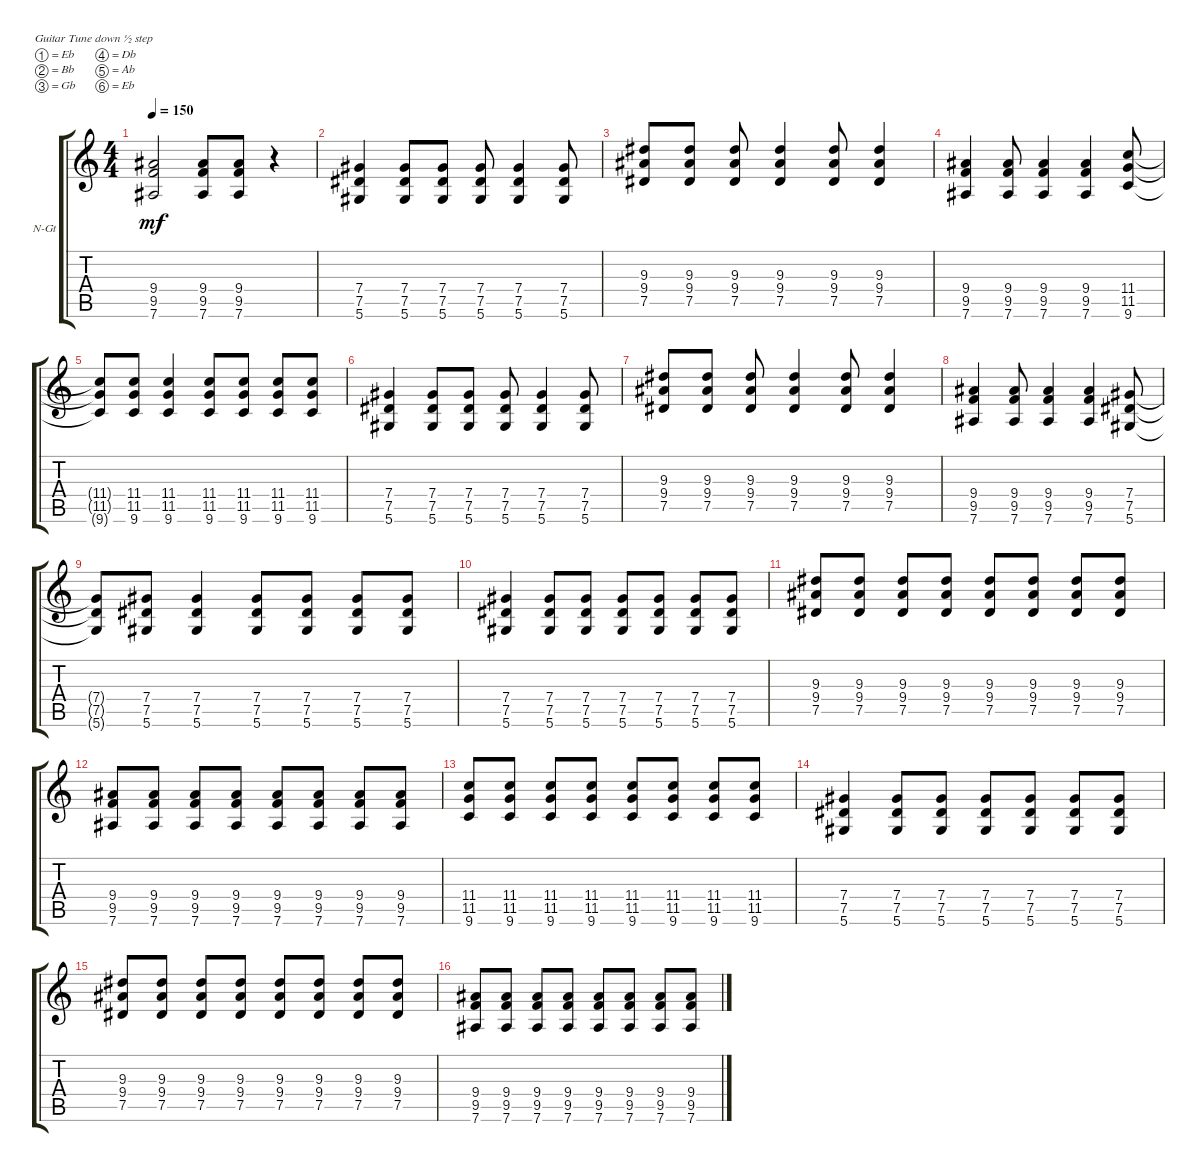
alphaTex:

\defaultSystemsLayout 4
\bracketExtendMode groupsimilarinstruments
\firstSystemTrackNameOrientation horizontal
\otherSystemsTrackNameOrientation horizontal
\track ("Nylon Guitar" "N-Gt") {instrument acousticguitarnylon}
\staff {score tabs}
\tuning (Eb4 Bb3 Gb3 Db3 Ab2 Eb2)
\ts (4 4)
\tempo 150
\clef g2
\ks c
(9.4{t} 9.5{t} 7.6{t}).2{dy mf} (7.6 9.4 9.5).8 (7.6 9.5 9.4).8 r.4 |
(5.6 7.4 7.5).4 (5.6 7.5 7.4).8 (5.6 7.5 7.4).8 (5.6 7.4 7.5).8 (5.6 7.5 7.4).4 (5.6 7.5 7.4).8 |
(7.5 9.4 9.3).8 (7.5 9.4 9.3).8 (7.5 9.4 9.3).8 (7.5 9.4 9.3).4 (7.5 9.4 9.3).8 (7.5 9.4 9.3).4 |
(7.6 9.5 9.4).4 (7.6 9.5 9.4).8 (7.6 9.5 9.4).4 (7.6 9.5 9.4).4 (9.6 11.5 11.4).8 |
(9.6{t} 11.4{t} 11.5{t}).8 (9.6 11.4 11.5).8 (9.6 11.5 11.4).4 (9.6 11.4 11.5).8 (9.6 11.5 11.4).8 (9.6 11.4 11.5).8 (9.6 11.5 11.4).8 |
(5.6 7.4 7.5).4 (5.6 7.5 7.4).8 (5.6 7.5 7.4).8 (5.6 7.4 7.5).8 (5.6 7.5 7.4).4 (5.6 7.5 7.4).8 |
(7.5 9.4 9.3).8 (7.5 9.4 9.3).8 (7.5 9.4 9.3).8 (7.5 9.4 9.3).4 (7.5 9.4 9.3).8 (7.5 9.4 9.3).4 |
(7.6 9.5 9.4).4 (7.6 9.5 9.4).8 (7.6 9.5 9.4).4 (7.6 9.5 9.4).4 (5.6 7.5 7.4).8 |
(5.6{t} 7.4{t} 7.5{t}).8 (5.6 7.4 7.5).8 (5.6 7.5 7.4).4 (5.6 7.4 7.5).8 (5.6 7.5 7.4).8 (5.6 7.4 7.5).8 (5.6 7.5 7.4).8 |
(5.6 7.4 7.5).4 (5.6 7.4 7.5).8 (5.6 7.4 7.5).8 (5.6 7.4 7.5).8 (5.6 7.4 7.5).8 (5.6 7.4 7.5).8 (5.6 7.5 7.4).8 |
(7.5 9.4 9.3).8 (7.5 9.4 9.3).8 (7.5 9.4 9.3).8 (7.5 9.4 9.3).8 (7.5 9.4 9.3).8 (7.5 9.4 9.3).8 (7.5 9.4 9.3).8 (7.5 9.4 9.3).8 |
(7.6 9.5 9.4).8 (7.6 9.5 9.4).8 (7.6 9.5 9.4).8 (7.6 9.5 9.4).8 (7.6 9.5 9.4).8 (7.6 9.4 9.5).8 (7.6 9.4 9.5).8 (7.6 9.5 9.4).8 |
(9.6 11.5 11.4).8 (9.6 11.5 11.4).8 (9.6 11.5 11.4).8 (9.6 11.5 11.4).8 (9.6 11.5 11.4).8 (9.6 11.5 11.4).8 (9.6 11.5 11.4).8 (9.6 11.5 11.4).8 |
(5.6 7.4 7.5).4 (5.6 7.5 7.4).8 (5.6 7.5 7.4).8 (5.6 7.4 7.5).8 (5.6 7.5 7.4).8 (5.6 7.5 7.4).8 (7.4 7.5 5.6).8 |
(7.5 9.4 9.3).8 (7.5 9.4 9.3).8 (7.5 9.4 9.3).8 (7.5 9.4 9.3).8 (7.5 9.4 9.3).8 (7.5 9.4 9.3).8 (7.5 9.4 9.3).8 (7.5 9.4 9.3).8 |
(7.6 9.5 9.4).8 (7.6 9.5 9.4).8 (7.6 9.5 9.4).8 (7.6 9.5 9.4).8 (7.6 9.5 9.4).8 (7.6 9.4 9.5).8 (7.6 9.4 9.5).8 (7.6 9.5 9.4).8
